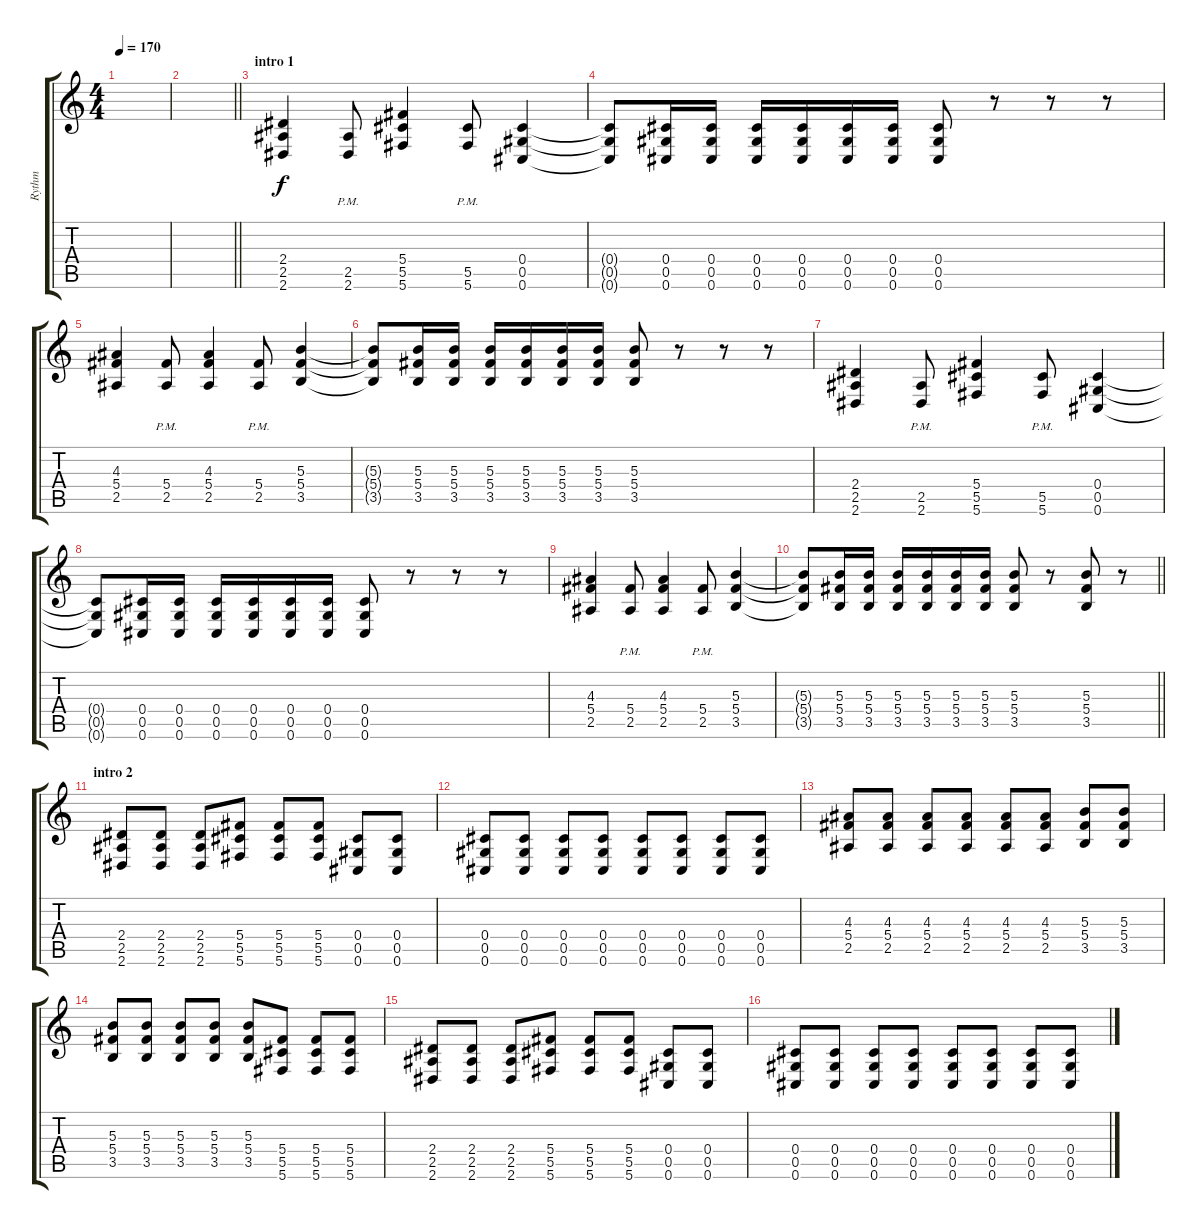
\track ("Rythm" "Rythm") {instrument overdrivenguitar}
\staff {score tabs}
\tuning (Eb4 Bb3 Gb3 Db3 Ab2 Db2) {hide}
\ts (4 4)
\tempo 170
\clef g2
\ks c
|
\barLineRight lightlight
|
\section ("" "intro 1")
(2.4 2.5 2.6).4 (2.5{pm} 2.6{pm}).8 (5.4 5.5 5.6).4 (5.5{pm} 5.6{pm}).8 (0.4 0.5 0.6).4 |
(0.4{t} 0.5{t} 0.6{t}).8 (0.4 0.5 0.6).16 (0.4 0.5 0.6).16 (0.4 0.5 0.6).16 (0.4 0.5 0.6).16 (0.4 0.5 0.6).16 (0.4 0.5 0.6).16 (0.4 0.5 0.6).8 r.8 r.8 r.8 |
(4.3 5.4 2.5).4 (5.4{pm} 2.5{pm}).8 (4.3 5.4 2.5).4 (5.4{pm} 2.5{pm}).8 (5.3 5.4 3.5).4 |
(5.3{t} 5.4{t} 3.5{t}).8 (5.3 5.4 3.5).16 (5.3 5.4 3.5).16 (5.3 5.4 3.5).16 (5.3 5.4 3.5).16 (5.3 5.4 3.5).16 (5.3 5.4 3.5).16 (5.3 5.4 3.5).8 r.8 r.8 r.8 |
(2.4 2.5 2.6).4 (2.5{pm} 2.6{pm}).8 (5.4 5.5 5.6).4 (5.5{pm} 5.6{pm}).8 (0.4 0.5 0.6).4 |
(0.4{t} 0.5{t} 0.6{t}).8 (0.4 0.5 0.6).16 (0.4 0.5 0.6).16 (0.4 0.5 0.6).16 (0.4 0.5 0.6).16 (0.4 0.5 0.6).16 (0.4 0.5 0.6).16 (0.4 0.5 0.6).8 r.8 r.8 r.8 |
(4.3 5.4 2.5).4 (5.4{pm} 2.5{pm}).8 (4.3 5.4 2.5).4 (5.4{pm} 2.5{pm}).8 (5.3 5.4 3.5).4 |
\barLineRight lightlight
(5.3{t} 5.4{t} 3.5{t}).8 (5.3 5.4 3.5).16 (5.3 5.4 3.5).16 (5.3 5.4 3.5).16 (5.3 5.4 3.5).16 (5.3 5.4 3.5).16 (5.3 5.4 3.5).16 (5.3 5.4 3.5).8 r.8 (5.3 5.4 3.5).8 r.8 |
\section ("" "intro 2")
(2.4 2.5 2.6).8 (2.4 2.5 2.6).8 (2.4 2.5 2.6).8 (5.4 5.5 5.6).8 (5.4 5.5 5.6).8 (5.4 5.5 5.6).8 (0.4 0.5 0.6).8 (0.4 0.5 0.6).8 |
(0.4 0.5 0.6).8 (0.4 0.5 0.6).8 (0.4 0.5 0.6).8 (0.4 0.5 0.6).8 (0.4 0.5 0.6).8 (0.4 0.5 0.6).8 (0.4 0.5 0.6).8 (0.4 0.5 0.6).8 |
(4.3 5.4 2.5).8 (4.3 5.4 2.5).8 (4.3 5.4 2.5).8 (4.3 5.4 2.5).8 (4.3 5.4 2.5).8 (4.3 5.4 2.5).8 (5.3 5.4 3.5).8 (5.3 5.4 3.5).8 |
(5.3 5.4 3.5).8 (5.3 5.4 3.5).8 (5.3 5.4 3.5).8 (5.3 5.4 3.5).8 (5.3 5.4 3.5).8 (5.4 5.5 5.6).8 (5.4 5.5 5.6).8 (5.4 5.5 5.6).8 |
(2.4 2.5 2.6).8 (2.4 2.5 2.6).8 (2.4 2.5 2.6).8 (5.4 5.5 5.6).8 (5.4 5.5 5.6).8 (5.4 5.5 5.6).8 (0.4 0.5 0.6).8 (0.4 0.5 0.6).8 |
(0.4 0.5 0.6).8 (0.4 0.5 0.6).8 (0.4 0.5 0.6).8 (0.4 0.5 0.6).8 (0.4 0.5 0.6).8 (0.4 0.5 0.6).8 (0.4 0.5 0.6).8 (0.4 0.5 0.6).8
